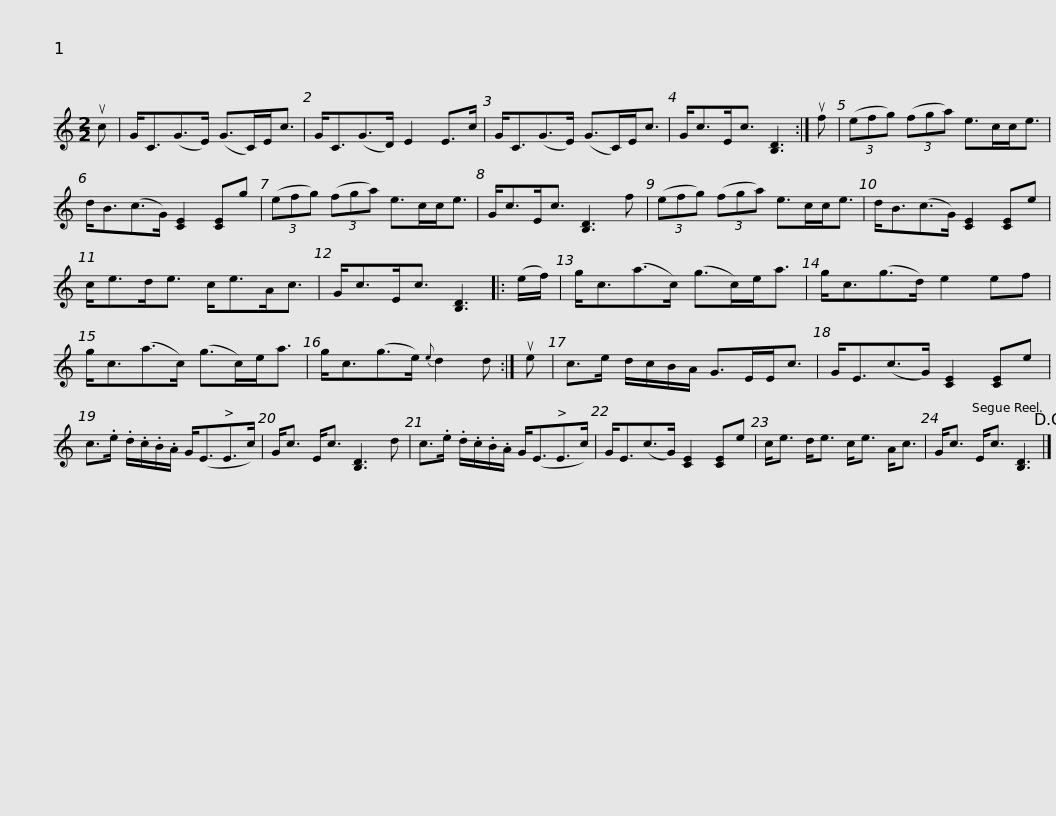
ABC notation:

X:1
L:1/8
M:2/2
I:linebreak $
K:C
V:1 treble
V:1
 uc | G<C(G>E) (G>C)E<c | G<C(G>D) E2 E>c | G<C(G>E) (G>C)E<c | G<cE<c [B,D]3 :| %5
 uf |$ (3(efg) (3(fga) e>cc<e | d<B(c>G) [CE]2 [CE]g | (3(efg) (3(fga) e>cc<e | G<cE<c [B,D]3 f |$ %10
 (3(efg) (3(fga) e>cc<e | d<B(c>G) [CE]2 [CE]e | c<ed<e c<eA<c | G<cE<c [B,D]3 |: (e/f/) |$ %15
 g<c(a>c) (g>c)e<a | g<c(g>d) e2 ef | g<c(a>c) (g>c)e<a | g<c(g>e){e} d2 d :| ue |$ %20
 c>e d/c/B/A/ G>EE<c | G<E(c>G) [CE]2 [CE]e | c>.e .d/.c/.B/.A/ G<(EE>c) | G<c E<c [B,D]3 d |$ c>.e .d/.c/.B/.A/ G<(EE>c) | %25
 G<E(c>G) [CE]2 [CE]e | c<e d<e c<e A<c | G<c E<c [B,D]3!D.C.! |] %28
